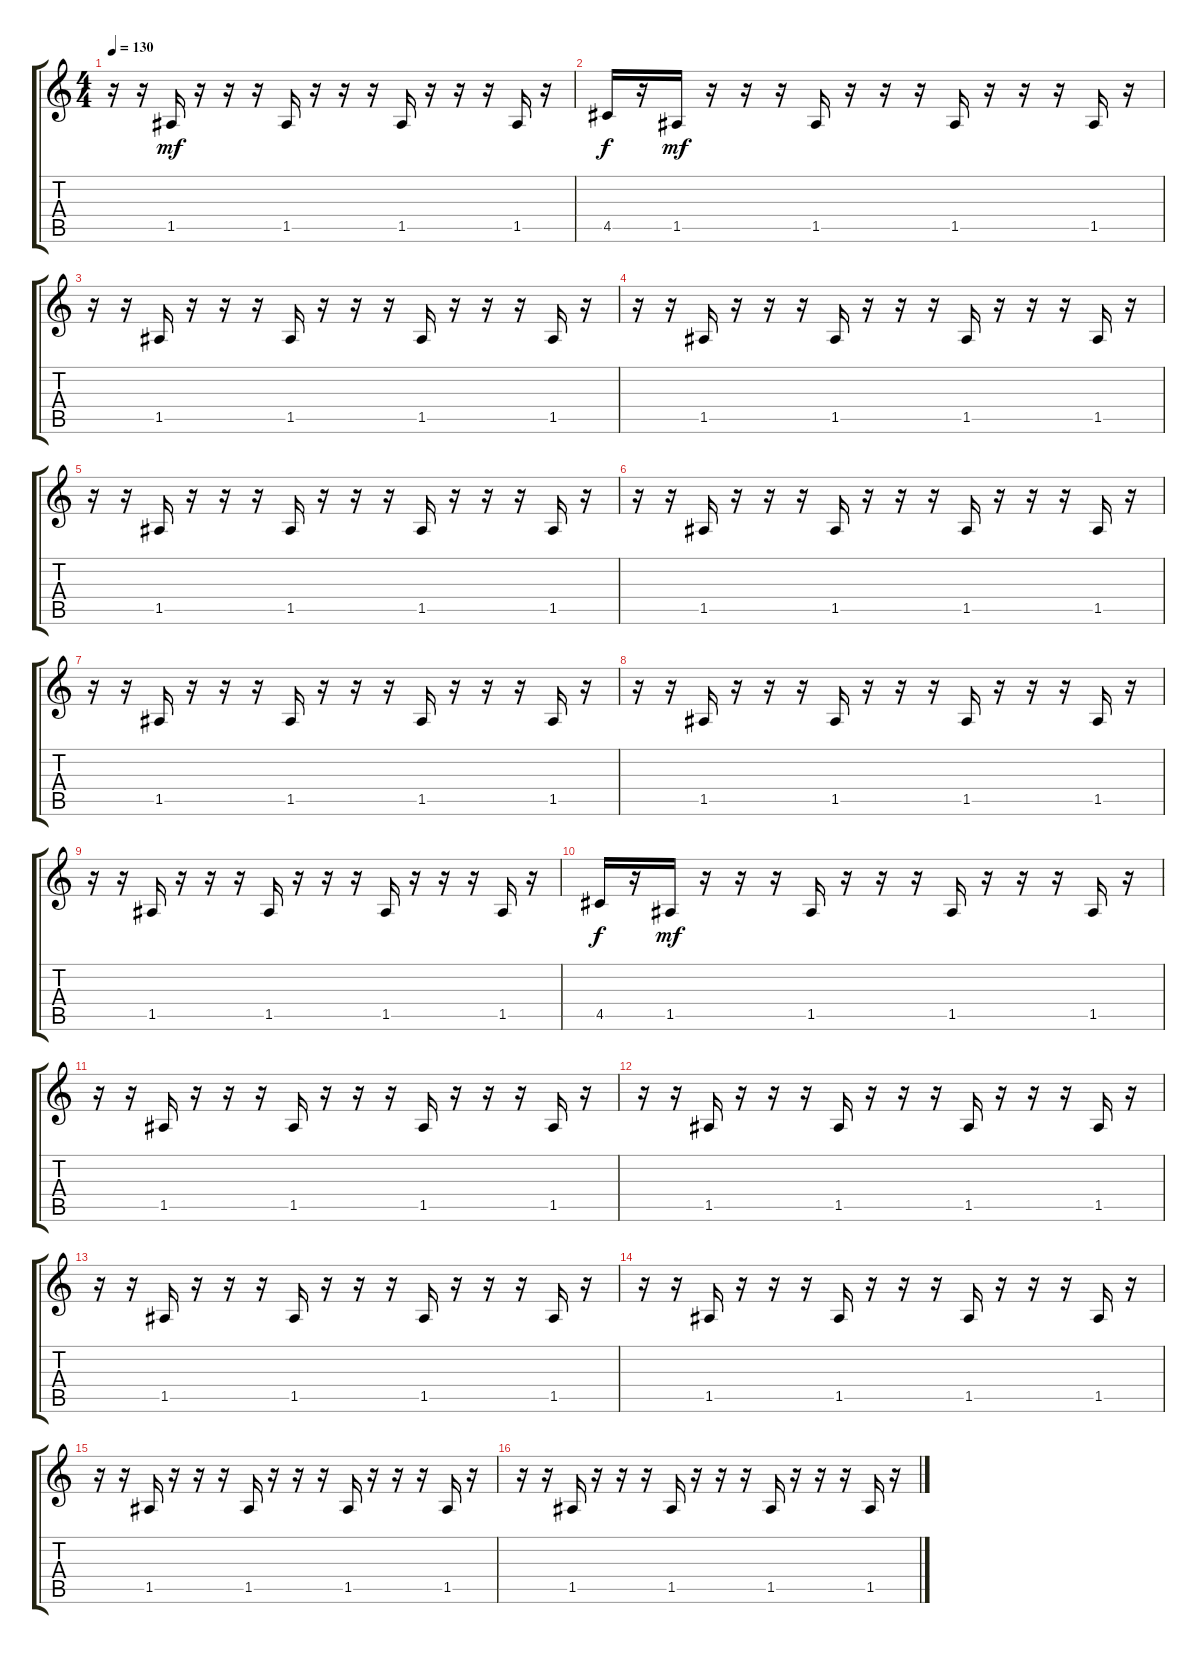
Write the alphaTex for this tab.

\track "" {instrument acousticguitarnylon}
\staff {score tabs}
\tuning (E4 B3 G3 D3 A2 E2) {hide}
\ts (4 4)
\tempo 130
\clef g2
\ks c
r.16{dy mf} r.16 1.5.16 r.16 r.16 r.16 1.5.16 r.16 r.16 r.16 1.5.16 r.16 r.16 r.16 1.5.16 r.16 |
4.5.16{dy f} r.16 1.5.16{dy mf} r.16 r.16 r.16 1.5.16 r.16 r.16 r.16 1.5.16 r.16 r.16 r.16 1.5.16 r.16 |
r.16 r.16 1.5.16 r.16 r.16 r.16 1.5.16 r.16 r.16 r.16 1.5.16 r.16 r.16 r.16 1.5.16 r.16 |
r.16 r.16 1.5.16 r.16 r.16 r.16 1.5.16 r.16 r.16 r.16 1.5.16 r.16 r.16 r.16 1.5.16 r.16 |
r.16 r.16 1.5.16 r.16 r.16 r.16 1.5.16 r.16 r.16 r.16 1.5.16 r.16 r.16 r.16 1.5.16 r.16 |
r.16 r.16 1.5.16 r.16 r.16 r.16 1.5.16 r.16 r.16 r.16 1.5.16 r.16 r.16 r.16 1.5.16 r.16 |
r.16 r.16 1.5.16 r.16 r.16 r.16 1.5.16 r.16 r.16 r.16 1.5.16 r.16 r.16 r.16 1.5.16 r.16 |
r.16 r.16 1.5.16 r.16 r.16 r.16 1.5.16 r.16 r.16 r.16 1.5.16 r.16 r.16 r.16 1.5.16 r.16 |
r.16 r.16 1.5.16 r.16 r.16 r.16 1.5.16 r.16 r.16 r.16 1.5.16 r.16 r.16 r.16 1.5.16 r.16 |
4.5.16{dy f} r.16 1.5.16{dy mf} r.16 r.16 r.16 1.5.16 r.16 r.16 r.16 1.5.16 r.16 r.16 r.16 1.5.16 r.16 |
r.16 r.16 1.5.16 r.16 r.16 r.16 1.5.16 r.16 r.16 r.16 1.5.16 r.16 r.16 r.16 1.5.16 r.16 |
r.16 r.16 1.5.16 r.16 r.16 r.16 1.5.16 r.16 r.16 r.16 1.5.16 r.16 r.16 r.16 1.5.16 r.16 |
r.16 r.16 1.5.16 r.16 r.16 r.16 1.5.16 r.16 r.16 r.16 1.5.16 r.16 r.16 r.16 1.5.16 r.16 |
r.16 r.16 1.5.16 r.16 r.16 r.16 1.5.16 r.16 r.16 r.16 1.5.16 r.16 r.16 r.16 1.5.16 r.16 |
r.16 r.16 1.5.16 r.16 r.16 r.16 1.5.16 r.16 r.16 r.16 1.5.16 r.16 r.16 r.16 1.5.16 r.16 |
r.16 r.16 1.5.16 r.16 r.16 r.16 1.5.16 r.16 r.16 r.16 1.5.16 r.16 r.16 r.16 1.5.16 r.16
